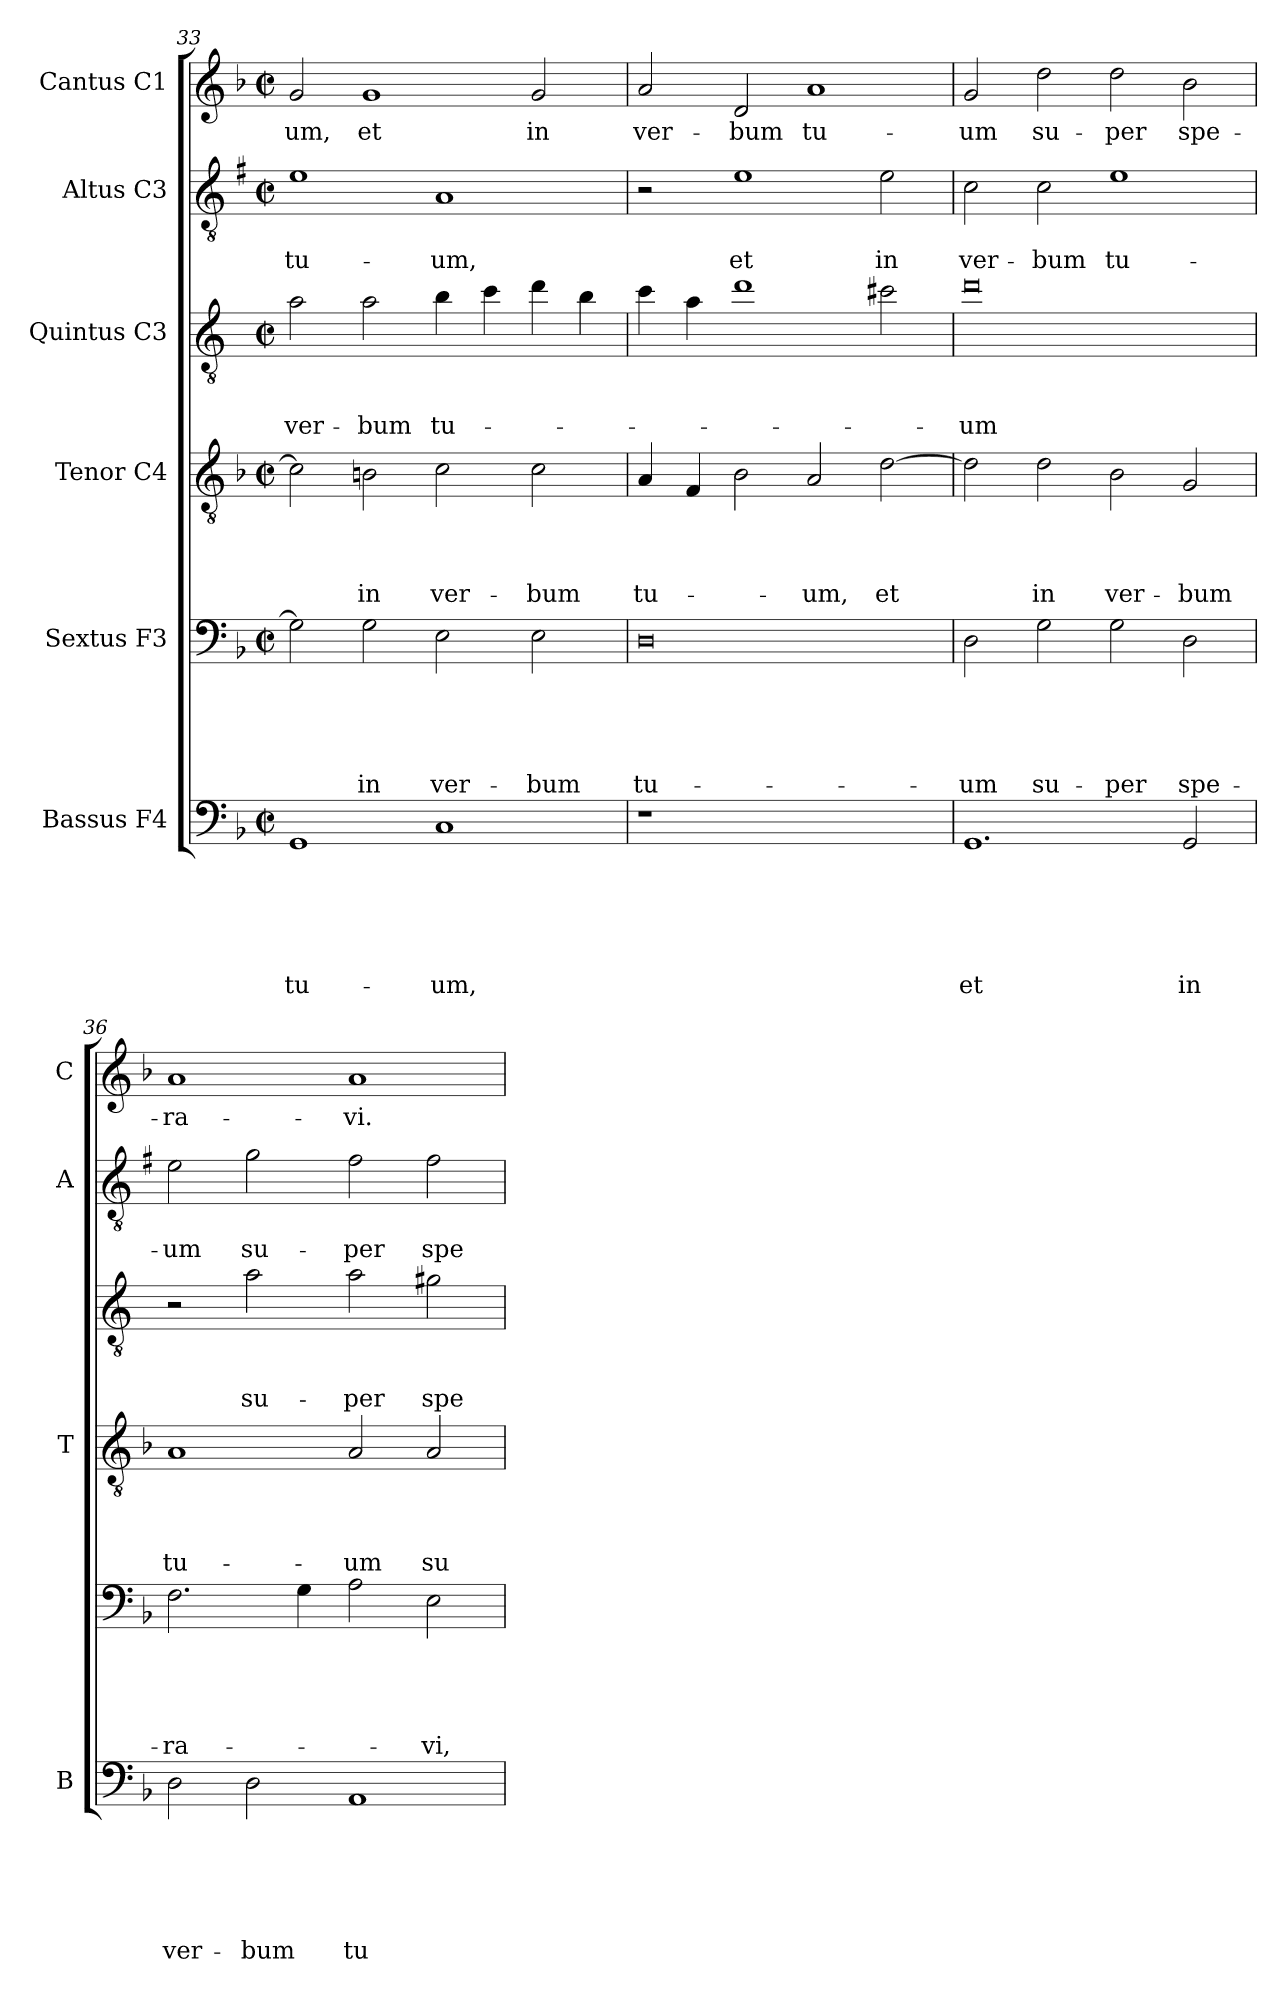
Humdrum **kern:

**kern	**text	**text	**text	**text	**text	**text	**kern	**text	**text	**text	**text	**text	**kern	**text	**text	**text	**text	**kern	**text	**text	**text	**kern	**text	**text	**kern	**text
*part6	*part6	*part6	*part6	*part6	*part6	*part6	*part5	*part5	*part5	*part5	*part5	*part5	*part4	*part4	*part4	*part4	*part4	*part3	*part3	*part3	*part3	*part2	*part2	*part2	*part1	*part1
*staff6	*staff6	*staff6	*staff6	*staff6	*staff6	*staff6	*staff5	*staff5	*staff5	*staff5	*staff5	*staff5	*staff4	*staff4	*staff4	*staff4	*staff4	*staff3	*staff3	*staff3	*staff3	*staff2	*staff2	*staff2	*staff1	*staff1
*I"Bassus F4	*	*	*	*	*	*	*I"Sextus F3	*	*	*	*	*	*I"Tenor C4	*	*	*	*	*I"Quintus C3	*	*	*	*I"Altus C3	*	*	*I"Cantus C1	*
*I'B	*	*	*	*	*	*	*	*	*	*	*	*	*I'T	*	*	*	*	*	*	*	*	*I'A	*	*	*I'C	*
*clefF4	*	*	*	*	*	*	*clefF4	*	*	*	*	*	*clefGv2	*	*	*	*	*clefGv2	*	*	*	*clefGv2	*	*	*clefG2	*
*	*	*	*	*	*	*	*	*	*	*	*	*	*	*	*	*	*	*ITrd4c7	*	*	*	*ITrd1c2	*	*	*	*
*k[b-]	*	*	*	*	*	*	*k[b-]	*	*	*	*	*	*k[b-]	*	*	*	*	*k[b-]	*	*	*	*k[b-]	*	*	*k[b-]	*
*F:	*	*	*	*	*	*	*F:	*	*	*	*	*	*F:	*	*	*	*	*F:	*	*	*	*F:	*	*	*F:	*
*M2/2	*	*	*	*	*	*	*M2/2	*	*	*	*	*	*M2/2	*	*	*	*	*M2/2	*	*	*	*M2/2	*	*	*M2/2	*
*met(c|)	*	*	*	*	*	*	*met(c|)	*	*	*	*	*	*met(c|)	*	*	*	*	*met(c|)	*	*	*	*met(c|)	*	*	*met(c|)	*
=33	=33	=33	=33	=33	=33	=33	=33	=33	=33	=33	=33	=33	=33	=33	=33	=33	=33	=33	=33	=33	=33	=33	=33	=33	=33	=33
!	!	!	!	!	!	!LO:LY:b	!	!	!	!	!	!	!	!	!	!	!	!	!	!	!LO:LY:b	!	!	!LO:LY:b	!	!LO:LY:b
1GG	.	.	.	.	.	tu-	2G\]	.	.	.	.	.	2c\]	.	.	.	.	2d\	.	.	ver-	1d	.	tu-	2g/	-um,
!	!	!	!	!	!	!	!	!	!	!	!	!LO:LY:b	!	!	!	!	!LO:LY:b	!	!	!	!LO:LY:b	!	!	!	!	!LO:LY:b
.	.	.	.	.	.	.	2G\	.	.	.	.	in	2B\	.	.	.	in	2d\	.	.	-bum	.	.	.	1g	et
!	!	!	!	!	!	!LO:LY:b	!	!	!	!	!	!LO:LY:b	!	!	!	!	!LO:LY:b	!	!	!	!LO:LY:b	!	!	!LO:LY:b	!	!
1C	.	.	.	.	.	-um,	2E\	.	.	.	.	ver-	2c\	.	.	.	ver-	4e\	.	.	tu-	1G	.	-um,	.	.
.	.	.	.	.	.	.	.	.	.	.	.	.	.	.	.	.	.	4f\	.	.	.	.	.	.	.	.
!	!	!	!	!	!	!	!	!	!	!	!	!LO:LY:b	!	!	!	!	!LO:LY:b	!	!	!	!	!	!	!	!	!LO:LY:b
.	.	.	.	.	.	.	2E\	.	.	.	.	-bum	2c\	.	.	.	-bum	4g\	.	.	.	.	.	.	2g/	in
.	.	.	.	.	.	.	.	.	.	.	.	.	.	.	.	.	.	4e\	.	.	.	.	.	.	.	.
=34	=34	=34	=34	=34	=34	=34	=34	=34	=34	=34	=34	=34	=34	=34	=34	=34	=34	=34	=34	=34	=34	=34	=34	=34	=34	=34
!	!	!	!	!	!	!	!	!	!	!	!	!LO:LY:b	!	!	!	!	!LO:LY:b	!	!	!	!	!	!	!	!	!LO:LY:b
1r	.	.	.	.	.	.	0D	.	.	.	.	tu-	4A/	.	.	.	tu-	4f\	.	.	.	2r	.	.	2a/	ver-
.	.	.	.	.	.	.	.	.	.	.	.	.	4F/	.	.	.	.	4d\	.	.	.	.	.	.	.	.
!	!	!	!	!	!	!	!	!	!	!	!	!	!	!	!	!	!	!	!	!	!	!	!	!LO:LY:b	!	!LO:LY:b
.	.	.	.	.	.	.	.	.	.	.	.	.	2B-\	.	.	.	.	1g	.	.	.	1d	.	et	2d/	-bum
!	!	!	!	!	!	!	!	!	!	!	!	!	!	!	!	!	!LO:LY:b	!	!	!	!	!	!	!	!	!LO:LY:b
1ryy	.	.	.	.	.	.	.	.	.	.	.	.	2A/	.	.	.	-um,	.	.	.	.	.	.	.	1a	tu-
!	!	!	!	!	!	!	!	!	!	!	!	!	!	!	!	!	!LO:LY:b	!	!	!	!	!	!	!LO:LY:b	!	!
.	.	.	.	.	.	.	.	.	.	.	.	.	[2d\	.	.	.	et	2f#\	.	.	.	2d\	.	in	.	.
=35	=35	=35	=35	=35	=35	=35	=35	=35	=35	=35	=35	=35	=35	=35	=35	=35	=35	=35	=35	=35	=35	=35	=35	=35	=35	=35
!	!	!	!	!	!	!LO:LY:b	!	!	!	!	!	!LO:LY:b	!	!	!	!	!	!	!	!	!LO:LY:b	!	!	!LO:LY:b	!	!LO:LY:b
1.GG	.	.	.	.	.	et	2D\	.	.	.	.	-um	2d\]	.	.	.	.	0g	.	.	-um	2B-\	.	ver-	2g/	-um
!	!	!	!	!	!	!	!	!	!	!	!	!LO:LY:b	!	!	!	!	!LO:LY:b	!	!	!	!	!	!	!LO:LY:b	!	!LO:LY:b
.	.	.	.	.	.	.	2G\	.	.	.	.	su-	2d\	.	.	.	in	.	.	.	.	2B-\	.	-bum	2dd\	su-
!	!	!	!	!	!	!	!	!	!	!	!	!LO:LY:b	!	!	!	!	!LO:LY:b	!	!	!	!	!	!	!LO:LY:b	!	!LO:LY:b
.	.	.	.	.	.	.	2G\	.	.	.	.	-per	2B-\	.	.	.	ver-	.	.	.	.	1d	.	tu-	2dd\	-per
!	!	!	!	!	!	!LO:LY:b	!	!	!	!	!	!LO:LY:b	!	!	!	!	!LO:LY:b	!	!	!	!	!	!	!	!	!LO:LY:b
2GG/	.	.	.	.	.	in	2D\	.	.	.	.	spe-	2G/	.	.	.	-bum	.	.	.	.	.	.	.	2b-\	spe-
=36	=36	=36	=36	=36	=36	=36	=36	=36	=36	=36	=36	=36	=36	=36	=36	=36	=36	=36	=36	=36	=36	=36	=36	=36	=36	=36
!	!	!	!	!	!	!LO:LY:b	!	!	!	!	!	!LO:LY:b	!	!	!	!	!LO:LY:b	!	!	!	!	!	!	!LO:LY:b	!	!LO:LY:b
2D\	.	.	.	.	.	ver-	2.F\	.	.	.	.	-ra-	1A	.	.	.	tu-	2r	.	.	.	2d\	.	-um	1a	-ra-
!	!	!	!	!	!	!LO:LY:b	!	!	!	!	!	!	!	!	!	!	!	!	!	!	!LO:LY:b	!	!	!LO:LY:b	!	!
2D\	.	.	.	.	.	-bum	.	.	.	.	.	.	.	.	.	.	.	2d\	.	.	su-	2f\	.	su-	.	.
.	.	.	.	.	.	.	4G\	.	.	.	.	.	.	.	.	.	.	.	.	.	.	.	.	.	.	.
!	!	!	!	!	!	!LO:LY:b	!	!	!	!	!	!	!	!	!	!	!LO:LY:b	!	!	!	!LO:LY:b	!	!	!LO:LY:b	!	!LO:LY:b
1AA	.	.	.	.	.	tu-	2A\	.	.	.	.	.	2A/	.	.	.	-um	2d\	.	.	-per	2e\	.	-per	1a	-vi.
!	!	!	!	!	!	!	!	!	!	!	!	!LO:LY:b	!	!	!	!	!LO:LY:b	!	!	!	!LO:LY:b	!	!	!LO:LY:b	!	!
.	.	.	.	.	.	.	2E\	.	.	.	.	-vi,	2A/	.	.	.	su-	2c#\	.	.	spe-	2e\	.	spe-	.	.
=	=	=	=	=	=	=	=	=	=	=	=	=	=	=	=	=	=	=	=	=	=	=	=	=	=	=
*-	*-	*-	*-	*-	*-	*-	*-	*-	*-	*-	*-	*-	*-	*-	*-	*-	*-	*-	*-	*-	*-	*-	*-	*-	*-	*-
